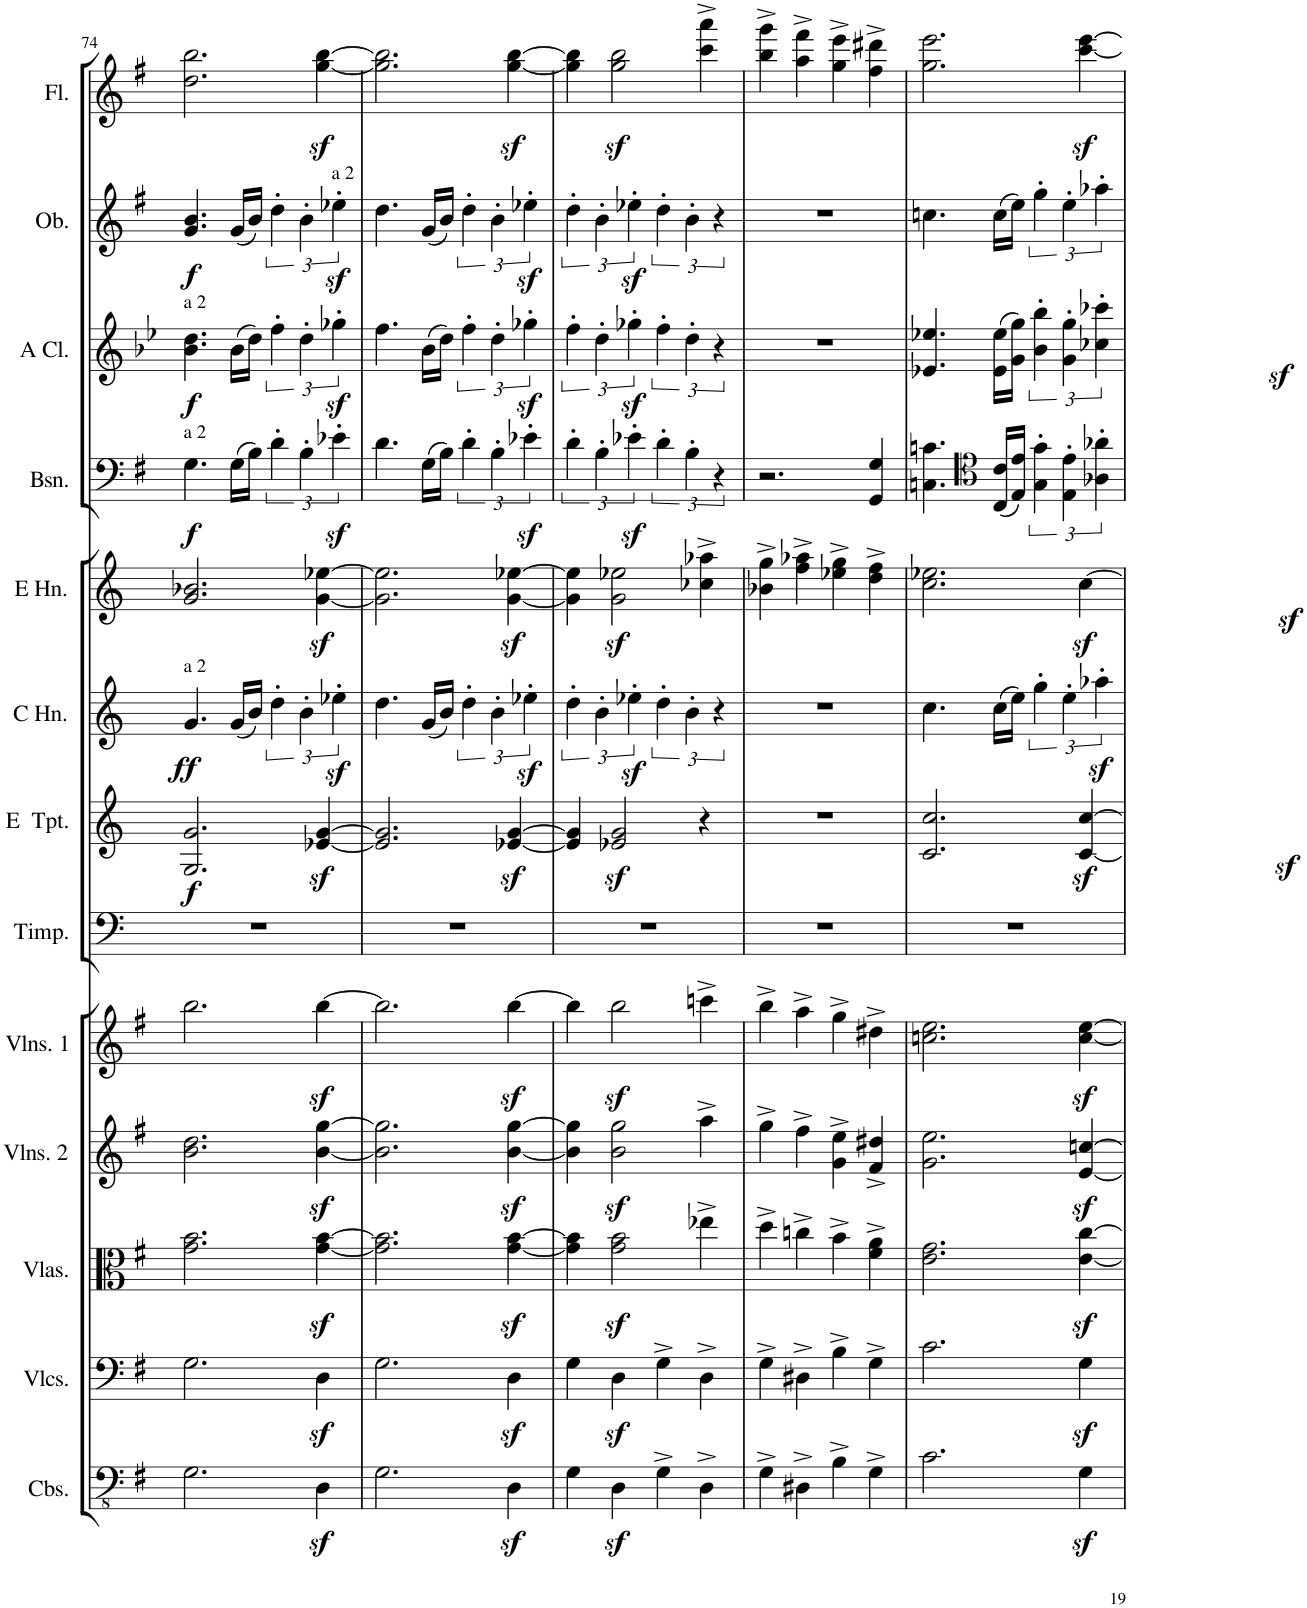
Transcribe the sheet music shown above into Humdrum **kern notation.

**kern	**kern	**kern	**kern	**kern	**kern	**kern	**dynam	**kern	**dynam	**kern	**kern	**dynam	**kern	**dynam	**kern	**dynam	**kern
*part13	*part12	*part11	*part10	*part9	*part8	*part7	*part7	*part6	*part6	*part5	*part4	*part4	*part3	*part3	*part2	*part2	*part1
*staff13	*staff12	*staff11	*staff10	*staff9	*staff8	*staff7	*staff7	*staff6	*staff6	*staff5	*staff4	*staff4	*staff3	*staff3	*staff2	*staff2	*staff1
*I"Contrabasses	*I"Violoncellos	*I"Violas	*I"Violins 2	*I"Violins 1	*I"Timpani in B and E	*I"Trumpet 1 2 in E	*	*I"Horn 3 4  in C	*	*I"Horn 1 2 in E	*I"Bassoon 1 2	*	*I"A Clarinet 1 2	*	*I"Oboe 1 2	*	*I"Flute 1 2
*I'Cbs.	*I'Vlcs.	*I'Vlas.	*I'Vlns. 2	*I'Vlns. 1	*I'Timp.	*	*	*	*	*	*I'Bsn.	*	*I'A Cl.	*	*I'Ob.	*	*I'Fl.
!!LO:PB:g=z
*clefFv4	*clefF4	*clefC3	*clefG2	*clefG2	*clefF4	*clefG2	*	*clefG2	*	*clefG2	*clefF4	*	*clefG2	*	*clefG2	*	*clefG2
*	*	*	*	*	*	*Trd-2c-4	*	*Trd4c7	*	*Trd5c8	*	*	*Trd2c3	*	*	*	*
*k[f#]	*k[f#]	*k[f#]	*k[f#]	*k[f#]	*k[]	*k[]	*	*k[]	*	*k[]	*k[f#]	*	*k[b-e-]	*	*k[f#]	*	*k[f#]
*M4/4	*M4/4	*M4/4	*M4/4	*M4/4	*M4/4	*M4/4	*	*M4/4	*	*M4/4	*M4/4	*	*M4/4	*	*M4/4	*	*M4/4
*met(c|)	*met(c|)	*met(c|)	*met(c|)	*met(c|)	*met(c|)	*met(c|)	*	*met(c|)	*	*met(c|)	*met(c|)	*	*met(c|)	*	*met(c|)	*	*met(c|)
=74	=74	=74	=74	=74	=74	=74	=74	=74	=74	=74	=74	=74	=74	=74	=74	=74	=74
!	!	!	!	!	!	!	!	!	!	!	!	!	!LO:TX:a:t=a 2	!	!	!	!
!	!	!	!	!	!	!	!	!	!	!	!LO:TX:a:t=a 2	!	!	!	!	!	!
!	!	!	!	!	!	!	!	!LO:TX:a:t=a 2	!	!	!	!	!	!	!	!	!
!	!	!	!	!	!	!	!LO:DY:b	!	!LO:DY:b	!	!	!LO:DY:b	!	!LO:DY:b	!	!LO:DY:b	!
2.GG\	2.G\	2.g\ 2.b\	2.b\ 2.dd\	2.bb\	1r	2.G/ 2.g/	f	4.g/	ff	2.g/ 2.b-X/	4.G\	f	4.b-\ 4.dd\	f	4.g/ 4.b/	f	2.dd\ 2.bb\
.	.	.	.	.	.	.	.	(16g/LL	.	.	(16G\LL	.	(16b-\LL	.	(16g/LL	.	.
.	.	.	.	.	.	.	.	16b/JJ)	.	.	16B\JJ)	.	16dd\JJ)	.	16b/JJ)	.	.
.	.	.	.	.	.	.	.	6dd'\	.	.	6d'\	.	6ff'\	.	6dd'\	.	.
.	.	.	.	.	.	.	.	6b'\	.	.	6B'\	.	6dd'\	.	6b'\	.	.
4DDz<\	4Dz<\	[4g\z< [4b\z<	[4b\z< [4gg\z<	[4bbz<\	.	[4e-X/z< [4g/z<	.	.	.	[4g\z< [4ee-X\z<	.	.	.	.	.	.	[4gg\z< [4bb\z<
!	!	!	!	!	!	!	!	!	!	!	!	!	!	!	!LO:TX:a:t=a 2	!	!
.	.	.	.	.	.	.	.	6ee-Xz<'\	.	.	6e-Xz<'\	.	6gg-Xz<'\	.	6ee-Xz<'\	.	.
=75	=75	=75	=75	=75	=75	=75	=75	=75	=75	=75	=75	=75	=75	=75	=75	=75	=75
2.GG\	2.G\	2.g\] 2.b\]	2.b\] 2.gg\]	2.bb\]	1r	2.e-/] 2.g/]	.	4.dd\	.	2.g\] 2.ee-\]	4.d\	.	4.ff\	.	4.dd\	.	2.gg\] 2.bb\]
.	.	.	.	.	.	.	.	(16g/LL	.	.	(16G\LL	.	(16b-\LL	.	(16g/LL	.	.
.	.	.	.	.	.	.	.	16b/JJ)	.	.	16B\JJ)	.	16dd\JJ)	.	16b/JJ)	.	.
.	.	.	.	.	.	.	.	6dd'\	.	.	6d'\	.	6ff'\	.	6dd'\	.	.
.	.	.	.	.	.	.	.	6b'\	.	.	6B'\	.	6dd'\	.	6b'\	.	.
4DDz<\	4Dz<\	[4g\z< [4b\z<	[4b\z< [4gg\z<	[4bbz<\	.	[4e-X/z< [4g/z<	.	.	.	[4g\z< [4ee-X\z<	.	.	.	.	.	.	[4gg\z< [4bb\z<
.	.	.	.	.	.	.	.	6ee-Xz<'\	.	.	6e-Xz<'\	.	6gg-Xz<'\	.	6ee-Xz<'\	.	.
=76	=76	=76	=76	=76	=76	=76	=76	=76	=76	=76	=76	=76	=76	=76	=76	=76	=76
4GG\	4G\	4g\] 4b\]	4b\] 4gg\]	4bb\]	1r	4e-/] 4g/]	.	6dd'\	.	4g\] 4ee-\]	6d'\	.	6ff'\	.	6dd'\	.	4gg\] 4bb\]
.	.	.	.	.	.	.	.	6b'\	.	.	6B'\	.	6dd'\	.	6b'\	.	.
4DDz<\	4Dz<\	2g\z< 2b\z<	2b\z< 2gg\z<	2bbz<\	.	2e-X/z< 2g/z<	.	.	.	2g\z< 2ee-X\z<	.	.	.	.	.	.	2gg\z< 2bb\z<
.	.	.	.	.	.	.	.	6ee-Xz<'\	.	.	6e-Xz<'\	.	6gg-Xz<'\	.	6ee-Xz<'\	.	.
4GG^\	4G^\	.	.	.	.	.	.	6dd'\	.	.	6d'\	.	6ff'\	.	6dd'\	.	.
.	.	.	.	.	.	.	.	6b'\	.	.	6B'\	.	6dd'\	.	6b'\	.	.
4DD^\	4D^\	4ee-X^\	4aa^\	4cccn^\	.	4r	.	.	.	4cc-X\^ 4aa-X\^	.	.	.	.	.	.	4ccc\^ 4aaa\^
.	.	.	.	.	.	.	.	6r	.	.	6r	.	6r	.	6r	.	.
=77	=77	=77	=77	=77	=77	=77	=77	=77	=77	=77	=77	=77	=77	=77	=77	=77	=77
4GG^\	4G^\	4dd^\	4gg^\	4bb^\	1r	1r	.	1r	.	4b-X\^ 4gg\^	2.r	.	1r	.	1r	.	4bb\^ 4ggg\^
4DD#X^\	4D#X^\	4ccn^\	4ff#^\	4aa^\	.	.	.	.	.	4ff\^ 4aa-X\^	.	.	.	.	.	.	4aa\^ 4fff#\^
4BB^\	4B^\	4b^\	4g\^ 4ee\^	4gg^\	.	.	.	.	.	4ee-X\^ 4gg\^	.	.	.	.	.	.	4gg\^ 4eee\^
4GG^\	4G^\	4f#\^ 4a\^	4f#/^ 4dd#X/^	4dd#X^\	.	.	.	.	.	4dd\^ 4ff\^	4GG/ 4G/	.	.	.	.	.	4ff#\^ 4ddd#X\^
=78	=78	=78	=78	=78	=78	=78	=78	=78	=78	=78	=78	=78	=78	=78	=78	=78	=78
2.C\	2.c\	2.e\ 2.g\	2.g\ 2.ee\	2.ccn\ 2.ee\	1r	2.c/ 2.cc/	.	4.cc\	.	2.cc\ 2.ee-X\	4.Cn\ 4.cn\	.	4.e-X/ 4.ee-X/	.	4.ccn\	.	2.gg\ 2.eee\
*	*	*	*	*	*	*	*	*	*	*	*clefC4	*	*	*	*	*	*
.	.	.	.	.	.	.	.	(16cc\LL	.	.	(16C/ 16c/LL	.	(16e-\ 16ee-\LL	.	(16cc\LL	.	.
.	.	.	.	.	.	.	.	16ee\JJ)	.	.	16E/ 16e/JJ)	.	16g\ 16gg\JJ)	.	16ee\JJ)	.	.
.	.	.	.	.	.	.	.	6gg'\	.	.	6G\' 6g\'	.	6b-\' 6bb-\'	.	6gg'\	.	.
.	.	.	.	.	.	.	.	6ee'\	.	.	6E\' 6e\'	.	6g\' 6gg\'	.	6ee'\	.	.
4GGz<\	4Gz<\	[4e\z< [4cc\z<	[4e/z< [4ccn/z<	[4cc\z< [4ee\z<	.	[4c/z< [4cc/z<	.	.	.	[4ccz<\	.	.	.	.	.	.	[4ccc\z< [4eee\z<
.	.	.	.	.	.	.	.	6aa-Xz<'\	.	.	6A-X\z<' 6a-X\z<'	.	6cc-X\z<' 6ccc-X\z<'	.	6aa-Xz<'\	.	.
=	=	=	=	=	=	=	=	=	=	=	=	=	=	=	=	=	=
*-	*-	*-	*-	*-	*-	*-	*-	*-	*-	*-	*-	*-	*-	*-	*-	*-	*-
